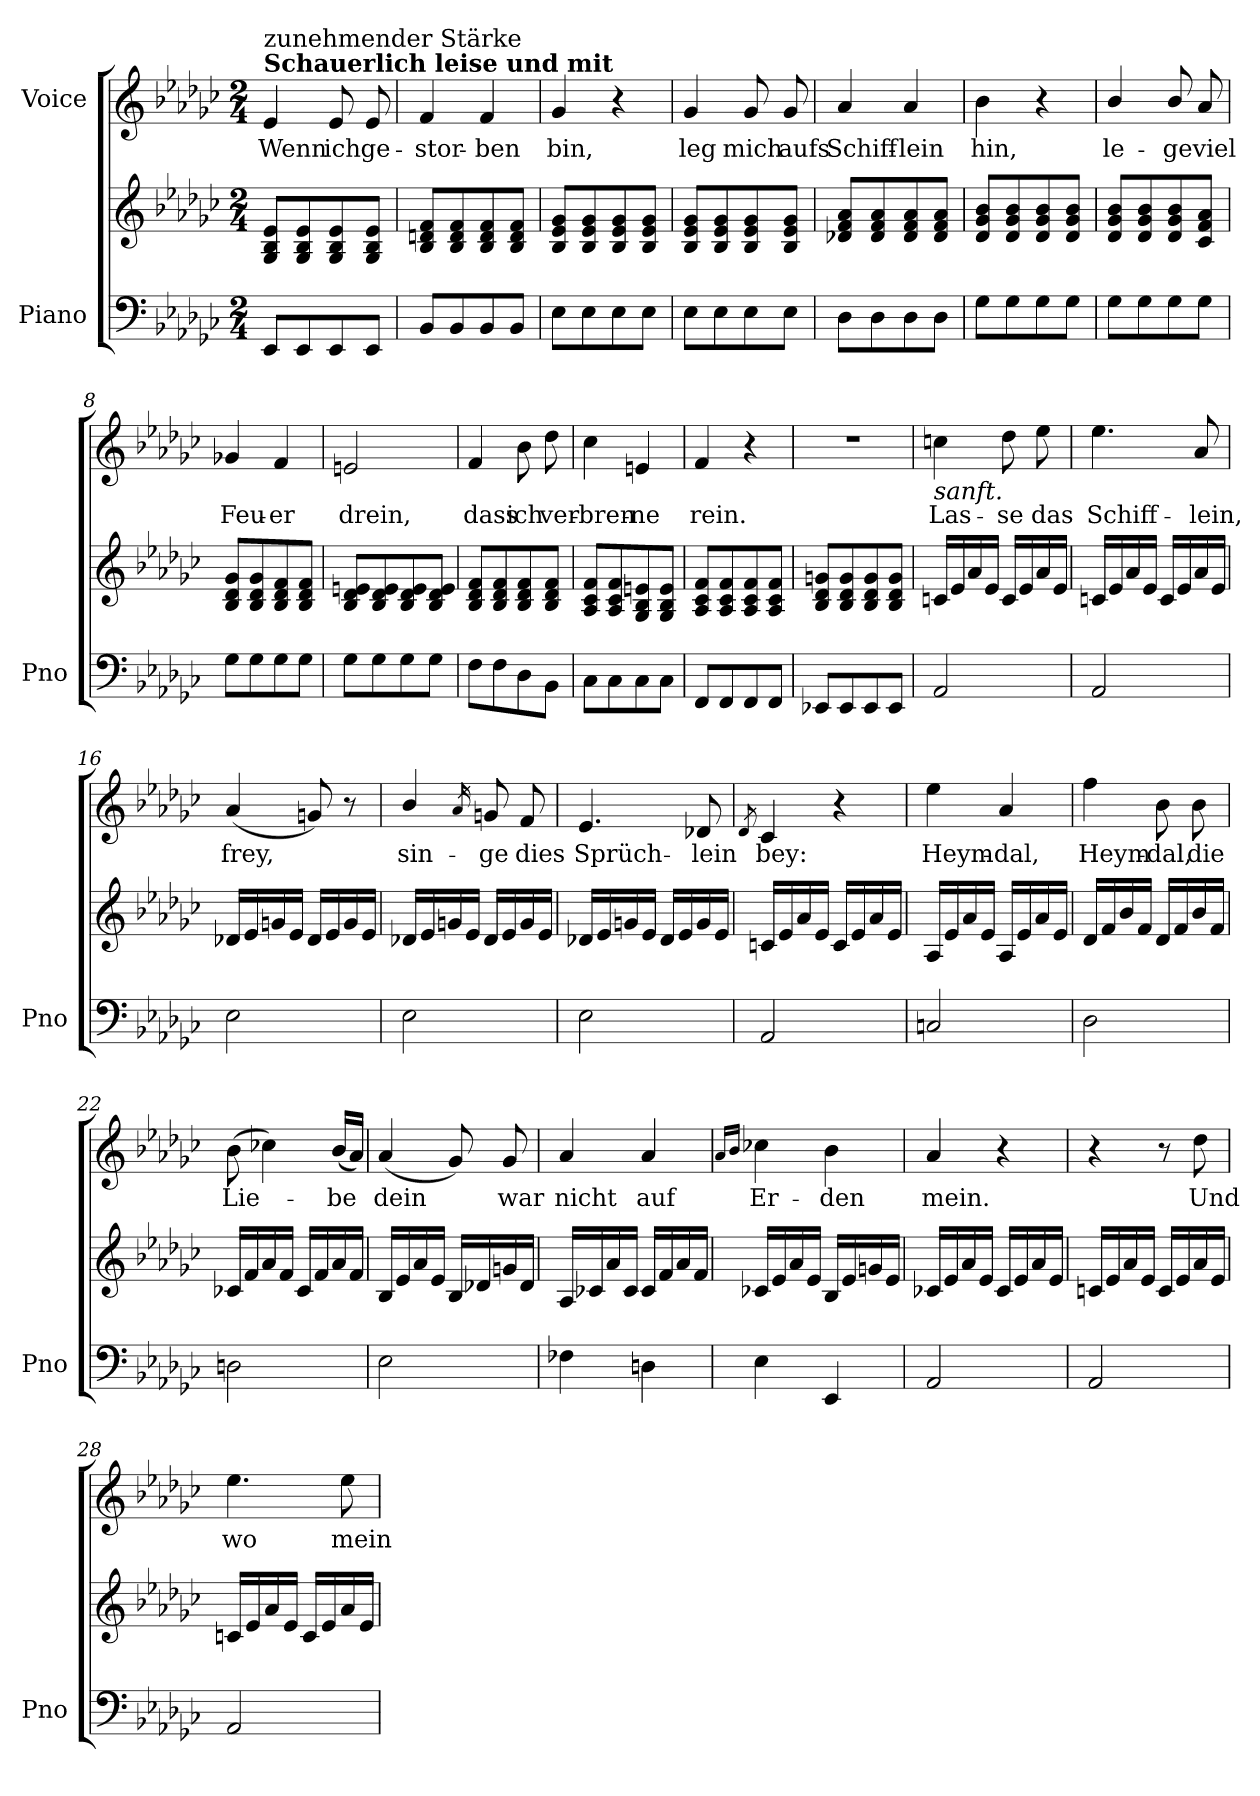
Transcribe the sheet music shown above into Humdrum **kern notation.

**kern	**kern	**kern	**text
*part2	*part2	*part1	*part1
*staff3	*staff2	*staff1	*staff1
*I"Piano	*	*I"Voice	*
*I'Pno	*	*	*
*clefF4	*clefG2	*clefG2	*
*k[b-e-a-d-g-c-]	*k[b-e-a-d-g-c-]	*k[b-e-a-d-g-c-]	*
*M2/4	*M2/4	*M2/4	*
=1	=1	=1	=1
!	!	!LO:TX:a:B:t=Schauerlich leise und mit	!
!	!	!LO:TX:a:t=zunehmender Stärke	!
!	!	!	!LO:LY:b
8EE-/L	8G-/ 8B-/ 8e-/L	4e-/	Wenn
8EE-/	8G-/ 8B-/ 8e-/	.	.
!	!	!	!LO:LY:b
8EE-/	8G-/ 8B-/ 8e-/	8e-/	ich
!	!	!	!LO:LY:b
8EE-/J	8G-/ 8B-/ 8e-/J	8e-/	ge-
=2	=2	=2	=2
!	!	!	!LO:LY:b
8BB-/L	8B-/ 8dn/ 8f/L	4f/	-stor-
8BB-/	8B-/ 8d/ 8f/	.	.
!	!	!	!LO:LY:b
8BB-/	8B-/ 8d/ 8f/	4f/	-ben
8BB-/J	8B-/ 8d/ 8f/J	.	.
=3	=3	=3	=3
!	!	!	!LO:LY:b
8E-\L	8B-/ 8e-/ 8g-/L	4g-/	bin,
8E-\	8B-/ 8e-/ 8g-/	.	.
8E-\	8B-/ 8e-/ 8g-/	4r	.
8E-\J	8B-/ 8e-/ 8g-/J	.	.
=4	=4	=4	=4
!	!	!	!LO:LY:b
8E-\L	8B-/ 8e-/ 8g-/L	4g-/	leg
8E-\	8B-/ 8e-/ 8g-/	.	.
!	!	!	!LO:LY:b
8E-\	8B-/ 8e-/ 8g-/	8g-/	mich
!	!	!	!LO:LY:b
8E-\J	8B-/ 8e-/ 8g-/J	8g-/	aufs
=5	=5	=5	=5
!	!	!	!LO:LY:b
8D-\L	8d-X/ 8f/ 8a-/L	4a-/	Schiff-
8D-\	8d-/ 8f/ 8a-/	.	.
!	!	!	!LO:LY:b
8D-\	8d-/ 8f/ 8a-/	4a-/	-lein
8D-\J	8d-/ 8f/ 8a-/J	.	.
=6	=6	=6	=6
!	!	!	!LO:LY:b
8G-\L	8d-/ 8g-/ 8b-/L	4b-\	hin,
8G-\	8d-/ 8g-/ 8b-/	.	.
8G-\	8d-/ 8g-/ 8b-/	4r	.
8G-\J	8d-/ 8g-/ 8b-/J	.	.
!!LO:LB:g=z
=7	=7	=7	=7
!	!	!	!LO:LY:b
8G-\L	8d-/ 8g-/ 8b-/L	4b-/	le-
8G-\	8d-/ 8g-/ 8b-/	.	.
!	!	!	!LO:LY:b
8G-\	8d-/ 8g-/ 8b-/	8b-/	-ge
!	!	!	!LO:LY:b
8G-\J	8c-/ 8f/ 8a-/J	8a-/	viel
=8	=8	=8	=8
!	!	!	!LO:LY:b
8G-\L	8B-/ 8d-/ 8g-/L	4g-X/	Feu-
8G-\	8B-/ 8d-/ 8g-/	.	.
!	!	!	!LO:LY:b
8G-\	8B-/ 8d-/ 8f/	4f/	-er
8G-\J	8B-/ 8d-/ 8f/J	.	.
=9	=9	=9	=9
!	!	!	!LO:LY:b
8G-\L	8B-/ 8d-/ 8en/L	2en/	drein,
8G-\	8B-/ 8d-/ 8e/	.	.
8G-\	8B-/ 8d-/ 8e/	.	.
8G-\J	8B-/ 8d-/ 8e/J	.	.
=10	=10	=10	=10
!	!	!	!LO:LY:b
8F\L	8B-/ 8d-/ 8f/L	4f/	dass
8F\	8B-/ 8d-/ 8f/	.	.
!	!	!	!LO:LY:b
8D-\	8B-/ 8d-/ 8f/	8b-\	ich
!	!	!	!LO:LY:b
8BB-\J	8B-/ 8d-/ 8f/J	8dd-\	ver-
=11	=11	=11	=11
!	!	!	!LO:LY:b
8C-\L	8A-/ 8c-/ 8f/L	4cc-\	-bren-
8C-\	8A-/ 8c-/ 8f/	.	.
!	!	!	!LO:LY:b
8C-\	8G-/ 8B-/ 8en/	4en/	-ne
8C-\J	8G-/ 8B-/ 8e/J	.	.
=12	=12	=12	=12
!	!	!	!LO:LY:b
8FF/L	8A-/ 8c-/ 8f/L	4f/	rein.
8FF/	8A-/ 8c-/ 8f/	.	.
8FF/	8A-/ 8c-/ 8f/	4r	.
8FF/J	8A-/ 8c-/ 8f/J	.	.
=13	=13	=13	=13
8EE-X/L	8B-/ 8d-/ 8gn/L	2r	.
8EE-/	8B-/ 8d-/ 8g/	.	.
8EE-/	8B-/ 8d-/ 8g/	.	.
8EE-/J	8B-/ 8d-/ 8g/J	.	.
!!LO:LB:g=z
=14	=14	=14	=14
!	!	!LO:TX:b:i:t=sanft.	!
!	!	!	!LO:LY:b
2AA-/	16cn/LL	4ccn\	Las-
.	16e-/	.	.
.	16a-/	.	.
.	16e-/JJ	.	.
!	!	!	!LO:LY:b
.	16c/LL	8dd-\	-se
.	16e-/	.	.
!	!	!	!LO:LY:b
.	16a-/	8ee-\	das
.	16e-/JJ	.	.
!!LO:PB:g=z
=15	=15	=15	=15
!	!	!	!LO:LY:b
2AA-/	16cn/LL	4.ee-\	Schiff-
.	16e-/	.	.
.	16a-/	.	.
.	16e-/JJ	.	.
.	16c/LL	.	.
.	16e-/	.	.
!	!	!	!LO:LY:b
.	16a-/	8a-/	-lein,
.	16e-/JJ	.	.
=16	=16	=16	=16
!	!	!	!LO:LY:b
2E-\	16d-X/LL	(4a-/	frey,
.	16e-/	.	.
.	16gn/	.	.
.	16e-/JJ	.	.
.	16d-/LL	8gn/)	.
.	16e-/	.	.
.	16g/	8r	.
.	16e-/JJ	.	.
=17	=17	=17	=17
!	!	!	!LO:LY:b
2E-\	16d-X/LL	4b-/	sin-
.	16e-/	.	.
.	16gn/	.	.
.	16e-/JJ	.	.
.	.	16qa-/	.
!	!	!	!LO:LY:b
.	16d-/LL	8gn/	-ge
.	16e-/	.	.
!	!	!	!LO:LY:b
.	16g/	8f/	dies
.	16e-/JJ	.	.
!!LO:LB:g=z
=18	=18	=18	=18
!	!	!	!LO:LY:b
2E-\	16d-X/LL	4.e-/	Sprüch-
.	16e-/	.	.
.	16gn/	.	.
.	16e-/JJ	.	.
.	16d-/LL	.	.
.	16e-/	.	.
!	!	!	!LO:LY:b
.	16g/	8d-X/	-lein
.	16e-/JJ	.	.
=19	=19	=19	=19
.	.	8qd-/	.
!	!	!	!LO:LY:b
2AA-/	16cn/LL	4c-/	bey:
.	16e-/	.	.
.	16a-/	.	.
.	16e-/JJ	.	.
.	16c/LL	4r	.
.	16e-/	.	.
.	16a-/	.	.
.	16e-/JJ	.	.
=20	=20	=20	=20
!	!	!	!LO:LY:b
2Cn/	16A-/LL	4ee-\	Heym-
.	16e-/	.	.
.	16a-/	.	.
.	16e-/JJ	.	.
!	!	!	!LO:LY:b
.	16A-/LL	4a-/	-dal,
.	16e-/	.	.
.	16a-/	.	.
.	16e-/JJ	.	.
!!LO:LB:g=z
=21	=21	=21	=21
!	!	!	!LO:LY:b
2D-\	16d-/LL	4ff\	Heym-
.	16f/	.	.
.	16b-/	.	.
.	16f/JJ	.	.
!	!	!	!LO:LY:b
.	16d-/LL	8b-\	-dal,
.	16f/	.	.
!	!	!	!LO:LY:b
.	16b-/	8b-\	die
.	16f/JJ	.	.
=22	=22	=22	=22
!	!	!	!LO:LY:b
2Dn\	16c-X/LL	(8b-\	Lie-
.	16f/	.	.
.	16a-/	4cc-X\)	.
.	16f/JJ	.	.
.	16c-/LL	.	.
.	16f/	.	.
!	!	!	!LO:LY:b
.	16a-/	(16b-/LL	-be
.	16f/JJ	16a-/JJ)	.
=23	=23	=23	=23
!	!	!	!LO:LY:b
2E-\	16B-/LL	(4a-/	dein
.	16e-/	.	.
.	16a-/	.	.
.	16e-/JJ	.	.
.	16B-/LL	8g-/)	.
.	16d-X/	.	.
!	!	!	!LO:LY:b
.	16gn/	8g-/	war
.	16d-/JJ	.	.
!!LO:LB:g=z
=24	=24	=24	=24
!	!	!	!LO:LY:b
4F-X\	16A-/LL	4a-/	nicht
.	16c-X/	.	.
.	16a-/	.	.
.	16c-/JJ	.	.
!	!	!	!LO:LY:b
4Dn\	16c-/LL	4a-/	auf
.	16f/	.	.
.	16a-/	.	.
.	16f/JJ	.	.
=25	=25	=25	=25
.	.	16qa-/LL	.
.	.	16qb-/JJ	.
!	!	!	!LO:LY:b
4E-\	16c-X/LL	4cc-X\	Er-
.	16e-/	.	.
.	16a-/	.	.
.	16e-/JJ	.	.
!	!	!	!LO:LY:b
4EE-/	16B-/LL	4b-\	-den
.	16e-/	.	.
.	16gn/	.	.
.	16e-/JJ	.	.
=26	=26	=26	=26
!	!	!	!LO:LY:b
2AA-/	16c-X/LL	4a-/	mein.
.	16e-/	.	.
.	16a-/	.	.
.	16e-/JJ	.	.
.	16c-/LL	4r	.
.	16e-/	.	.
.	16a-/	.	.
.	16e-/JJ	.	.
!!LO:PB:g=z
=27	=27	=27	=27
2AA-/	16cn/LL	4r	.
.	16e-/	.	.
.	16a-/	.	.
.	16e-/JJ	.	.
.	16c/LL	8r	.
.	16e-/	.	.
!	!	!	!LO:LY:b
.	16a-/	8dd-\	Und
.	16e-/JJ	.	.
=28	=28	=28	=28
!	!	!	!LO:LY:b
2AA-/	16cn/LL	4.ee-\	wo
.	16e-/	.	.
.	16a-/	.	.
.	16e-/JJ	.	.
.	16c/LL	.	.
.	16e-/	.	.
!	!	!	!LO:LY:b
.	16a-/	8ee-\	mein
.	16e-/JJ	.	.
=	=	=	=
*-	*-	*-	*-
